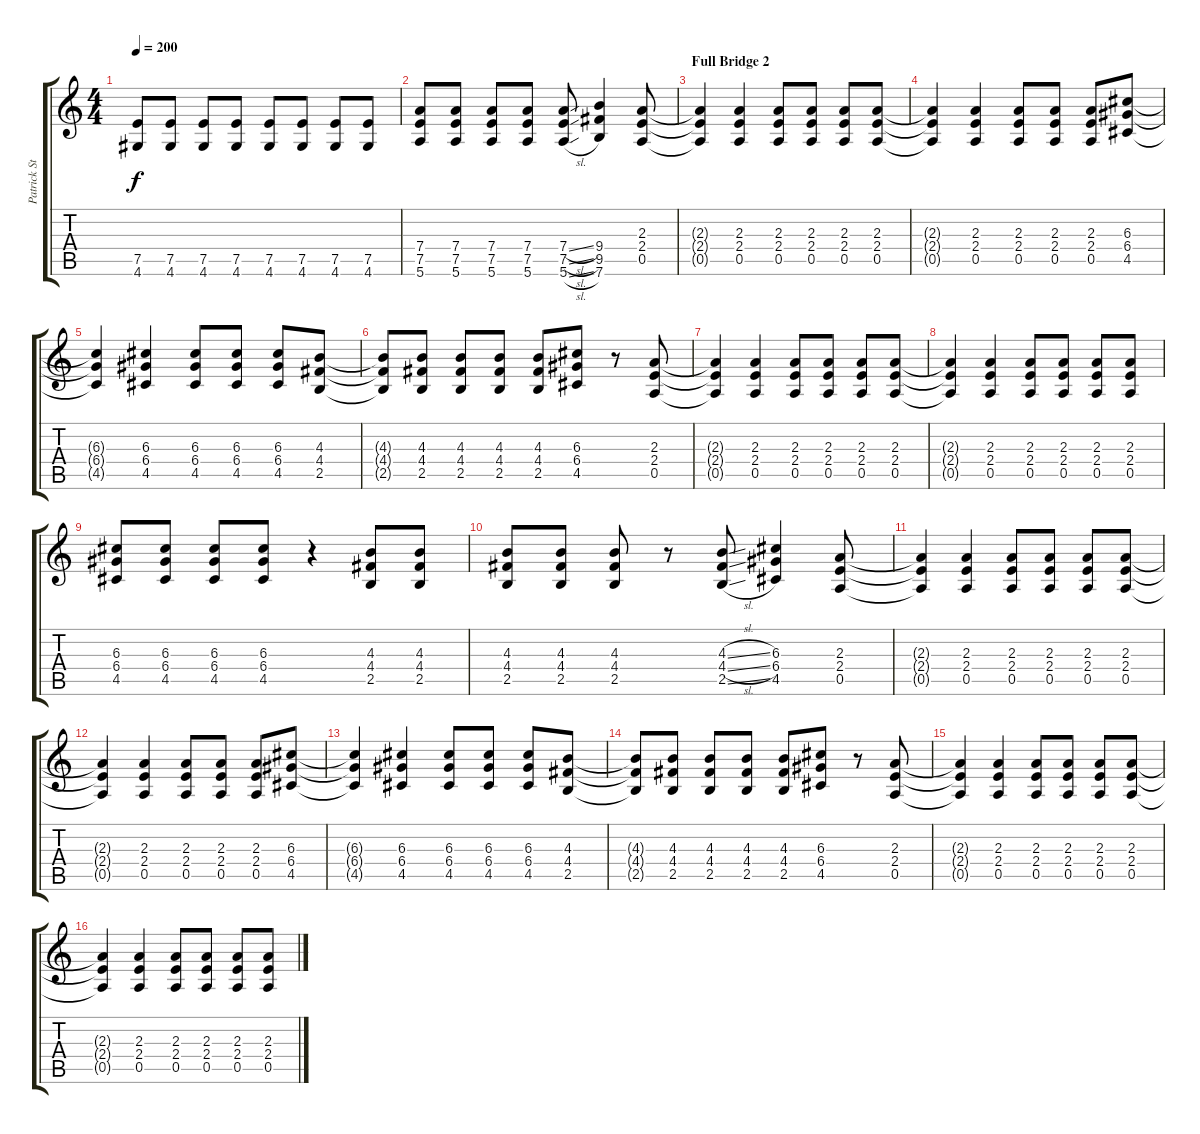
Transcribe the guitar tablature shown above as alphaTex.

\track ("Patrick Stumph (Rythmn Guitar)" "Patrick St") {instrument overdrivenguitar}
\staff {score tabs}
\tuning (E4 B3 G3 D3 A2 E2) {hide}
\ts (4 4)
\tempo 200
\clef g2
\ks c
(7.5 4.6).8{dy f} (7.5 4.6).8 (7.5 4.6).8 (7.5 4.6).8 (7.5 4.6).8 (7.5 4.6).8 (7.5 4.6).8 (7.5 4.6).8 |
(7.4 7.5 5.6).8 (7.4 7.5 5.6).8 (7.4 7.5 5.6).8 (7.4 7.5 5.6).8 (7.4{sl} 7.5{sl} 5.6{sl}).8 (9.4 9.5 7.6).4 (2.3 2.4 0.5).8 |
\section ("" "Full Bridge 2")
(2.3{t} 2.4{t} 0.5{t}).4 (2.3 2.4 0.5).4 (2.3 2.4 0.5).8 (2.3 2.4 0.5).8 (2.3 2.4 0.5).8 (2.3 2.4 0.5).8 |
(2.3{t} 2.4{t} 0.5{t}).4 (2.3 2.4 0.5).4 (2.3 2.4 0.5).8 (2.3 2.4 0.5).8 (2.3 2.4 0.5).8 (6.3 6.4 4.5).8 |
(6.3{t} 6.4{t} 4.5{t}).4 (6.3 6.4 4.5).4 (6.3 6.4 4.5).8 (6.3 6.4 4.5).8 (6.3 6.4 4.5).8 (4.3 4.4 2.5).8 |
(4.3{t} 4.4{t} 2.5{t}).8 (4.3 4.4 2.5).8 (4.3 4.4 2.5).8 (4.3 4.4 2.5).8 (4.3 4.4 2.5).8 (6.3 6.4 4.5).8 r.8 (2.3 2.4 0.5).8 |
(2.3{t} 2.4{t} 0.5{t}).4 (2.3 2.4 0.5).4 (2.3 2.4 0.5).8 (2.3 2.4 0.5).8 (2.3 2.4 0.5).8 (2.3 2.4 0.5).8 |
(2.3{t} 2.4{t} 0.5{t}).4 (2.3 2.4 0.5).4 (2.3 2.4 0.5).8 (2.3 2.4 0.5).8 (2.3 2.4 0.5).8 (2.3 2.4 0.5).8 |
(6.3 6.4 4.5).8 (6.3 6.4 4.5).8 (6.3 6.4 4.5).8 (6.3 6.4 4.5).8 r.4 (4.3 4.4 2.5).8 (4.3 4.4 2.5).8 |
(4.3 4.4 2.5).8 (4.3 4.4 2.5).8 (4.3 4.4 2.5).8 r.8 (4.3{sl} 4.4{sl} 2.5{sl}).8 (6.3 6.4 4.5).4 (2.3 2.4 0.5).8 |
(2.3{t} 2.4{t} 0.5{t}).4 (2.3 2.4 0.5).4 (2.3 2.4 0.5).8 (2.3 2.4 0.5).8 (2.3 2.4 0.5).8 (2.3 2.4 0.5).8 |
(2.3{t} 2.4{t} 0.5{t}).4 (2.3 2.4 0.5).4 (2.3 2.4 0.5).8 (2.3 2.4 0.5).8 (2.3 2.4 0.5).8 (6.3 6.4 4.5).8 |
(6.3{t} 6.4{t} 4.5{t}).4 (6.3 6.4 4.5).4 (6.3 6.4 4.5).8 (6.3 6.4 4.5).8 (6.3 6.4 4.5).8 (4.3 4.4 2.5).8 |
(4.3{t} 4.4{t} 2.5{t}).8 (4.3 4.4 2.5).8 (4.3 4.4 2.5).8 (4.3 4.4 2.5).8 (4.3 4.4 2.5).8 (6.3 6.4 4.5).8 r.8 (2.3 2.4 0.5).8 |
(2.3{t} 2.4{t} 0.5{t}).4 (2.3 2.4 0.5).4 (2.3 2.4 0.5).8 (2.3 2.4 0.5).8 (2.3 2.4 0.5).8 (2.3 2.4 0.5).8 |
(2.3{t} 2.4{t} 0.5{t}).4 (2.3 2.4 0.5).4 (2.3 2.4 0.5).8 (2.3 2.4 0.5).8 (2.3 2.4 0.5).8 (2.3 2.4 0.5).8
